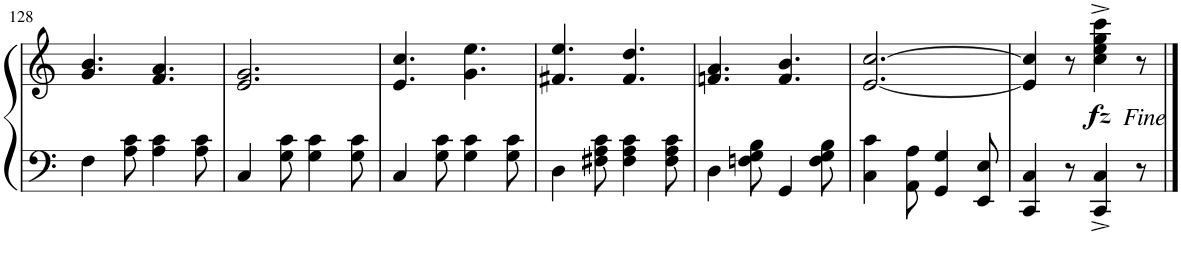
**kern	**kern	**dynam
*part1	*part1	*part1
*staff2	*staff1	*staff1/2
*I"Piano	*	*
*I'Pno.	*	*
!!LO:PB:g=z
*clefF4	*clefG2	*
*k[]	*k[]	*
*M6/8	*M6/8	*
=128	=128	=128
4F\	4.g/ 4.b/	.
8A\ 8c\	.	.
4A\ 4c\	4.f/ 4.a/	.
8A\ 8c\	.	.
=129	=129	=129
4C/	2.e/ 2.g/	.
8G\ 8c\	.	.
4G\ 4c\	.	.
8G\ 8c\	.	.
=130	=130	=130
4C/	4.e/ 4.cc/	.
8G\ 8c\	.	.
4G\ 4c\	4.g\ 4.ee\	.
8G\ 8c\	.	.
=131	=131	=131
4D\	4.f#X/ 4.ee/	.
8F#X\ 8A\ 8c\	.	.
4F#\ 4A\ 4c\	4.f#/ 4.dd/	.
8F#\ 8A\ 8c\	.	.
=132	=132	=132
4D\	4.fn/ 4.a/	.
8Fn\ 8G\ 8B\	.	.
4GG/	4.f/ 4.b/	.
8F\ 8G\ 8B\	.	.
=133	=133	=133
4C\ 4c\	[2.e/ [2.cc/	.
8AA\ 8A\	.	.
4GG/ 4G/	.	.
8EE/ 8E/	.	.
=134	=134	=134
4CC/ 4C/	4e/] 4cc/]	.
8r	8r	.
!	!	!LO:DY:b
4CC/^ 4C/^	4cc\^ 4ee\^ 4gg\^ 4ccc\^	fz
8r	8r	.
!	!LO:TX:b:t=<i>Fine</i>	!
!LO:TX:b:t=<i>Fine</i>	!	!
==	==	==
*-	*-	*-
